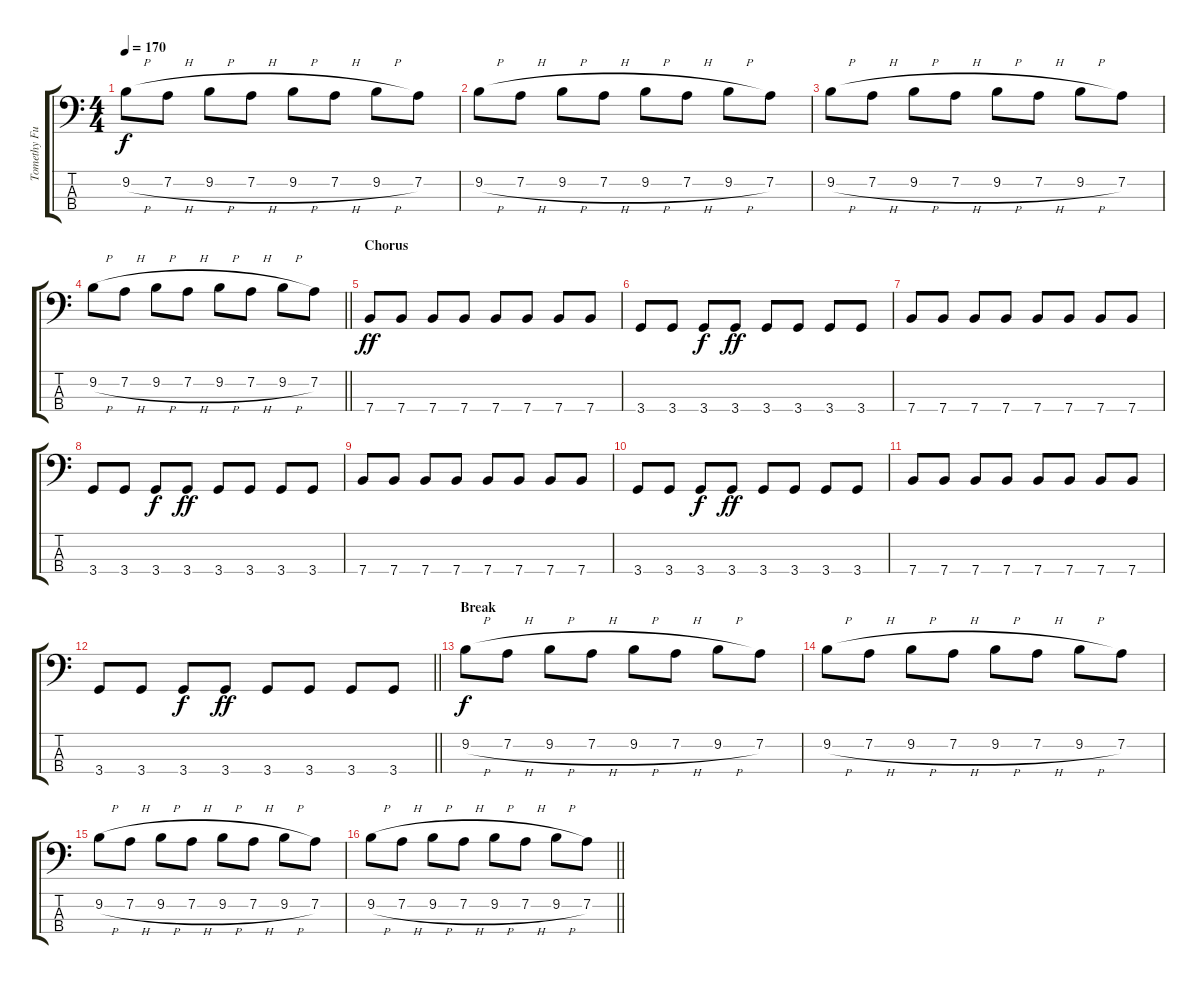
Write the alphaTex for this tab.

\track ("Tomethy Furse" "Tomethy Fu") {instrument distortionguitar}
\staff {score tabs}
\tuning (G2 D2 A1 E1) {hide}
\ts (4 4)
\tempo 170
\clef f4
\ks c
9.2{h}.8{dy f} 7.2{h}.8 9.2{h}.8 7.2{h}.8 9.2{h}.8 7.2{h}.8 9.2{h}.8 7.2.8 |
9.2{h}.8 7.2{h}.8 9.2{h}.8 7.2{h}.8 9.2{h}.8 7.2{h}.8 9.2{h}.8 7.2.8 |
9.2{h}.8 7.2{h}.8 9.2{h}.8 7.2{h}.8 9.2{h}.8 7.2{h}.8 9.2{h}.8 7.2.8 |
\barLineRight lightlight
9.2{h}.8 7.2{h}.8 9.2{h}.8 7.2{h}.8 9.2{h}.8 7.2{h}.8 9.2{h}.8 7.2.8 |
\section ("" "Chorus")
7.4.8{dy ff} 7.4.8 7.4.8 7.4.8 7.4.8 7.4.8 7.4.8 7.4.8 |
3.4.8 3.4.8 3.4.8{dy f} 3.4.8{dy ff} 3.4.8 3.4.8 3.4.8 3.4.8 |
7.4.8 7.4.8 7.4.8 7.4.8 7.4.8 7.4.8 7.4.8 7.4.8 |
3.4.8 3.4.8 3.4.8{dy f} 3.4.8{dy ff} 3.4.8 3.4.8 3.4.8 3.4.8 |
7.4.8 7.4.8 7.4.8 7.4.8 7.4.8 7.4.8 7.4.8 7.4.8 |
3.4.8 3.4.8 3.4.8{dy f} 3.4.8{dy ff} 3.4.8 3.4.8 3.4.8 3.4.8 |
7.4.8 7.4.8 7.4.8 7.4.8 7.4.8 7.4.8 7.4.8 7.4.8 |
\barLineRight lightlight
3.4.8 3.4.8 3.4.8{dy f} 3.4.8{dy ff} 3.4.8 3.4.8 3.4.8 3.4.8 |
\section ("" "Break")
9.2{h}.8{dy f} 7.2{h}.8 9.2{h}.8 7.2{h}.8 9.2{h}.8 7.2{h}.8 9.2{h}.8 7.2.8 |
9.2{h}.8 7.2{h}.8 9.2{h}.8 7.2{h}.8 9.2{h}.8 7.2{h}.8 9.2{h}.8 7.2.8 |
9.2{h}.8 7.2{h}.8 9.2{h}.8 7.2{h}.8 9.2{h}.8 7.2{h}.8 9.2{h}.8 7.2.8 |
\barLineRight lightlight
9.2{h}.8 7.2{h}.8 9.2{h}.8 7.2{h}.8 9.2{h}.8 7.2{h}.8 9.2{h}.8 7.2.8
